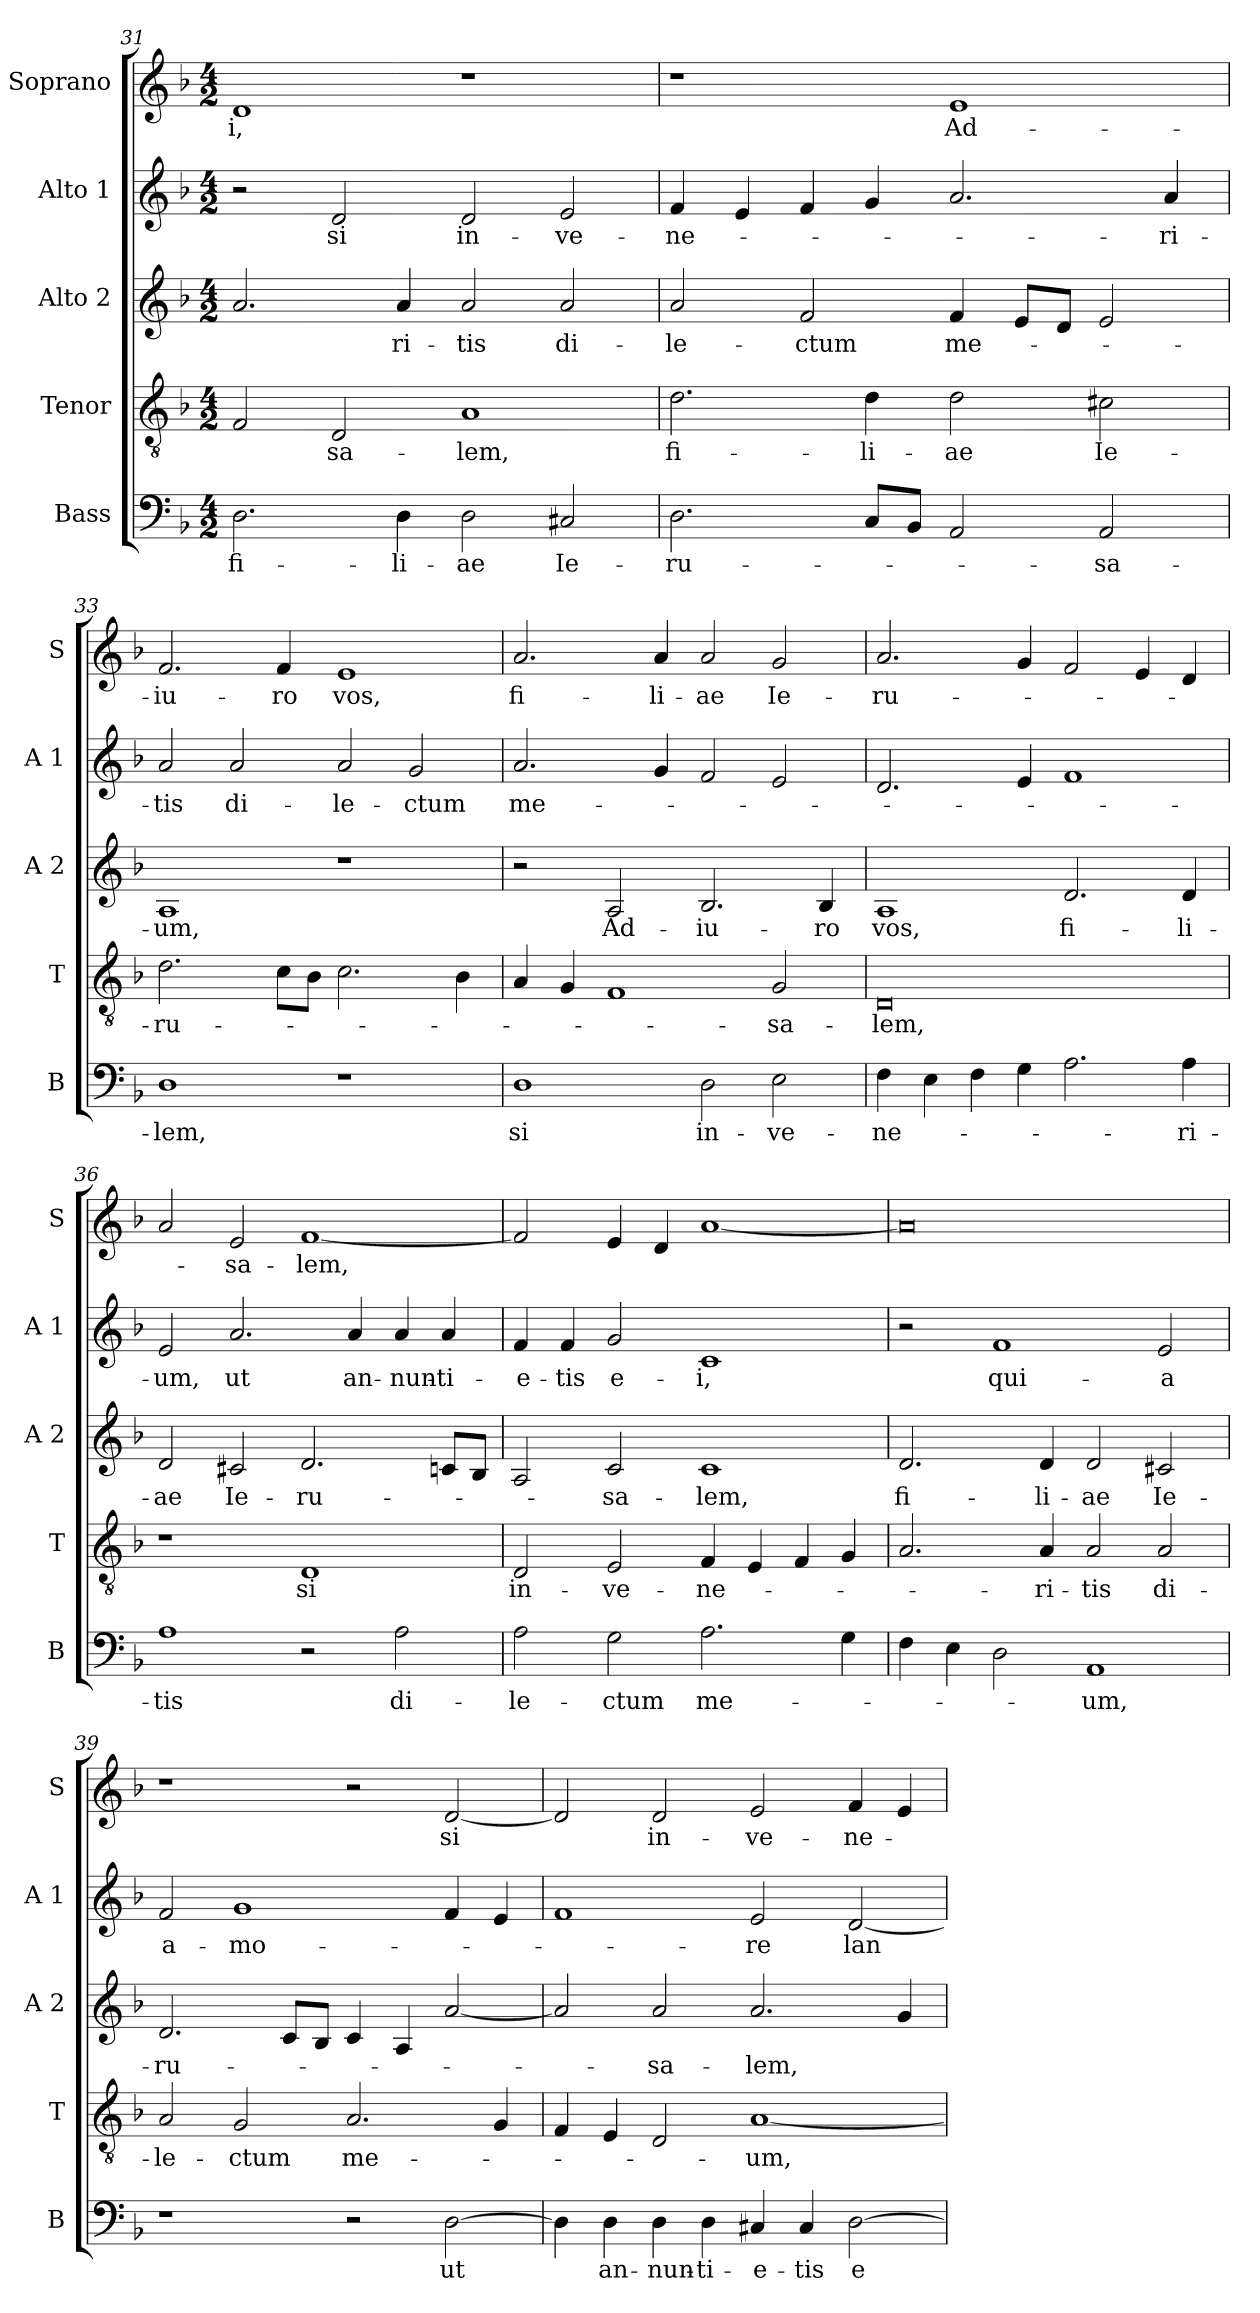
**kern	**text	**kern	**text	**kern	**text	**kern	**text	**kern	**text
*part5	*part5	*part4	*part4	*part3	*part3	*part2	*part2	*part1	*part1
*staff5	*staff5	*staff4	*staff4	*staff3	*staff3	*staff2	*staff2	*staff1	*staff1
*I"Bass	*	*I"Tenor	*	*I"Alto 2	*	*I"Alto 1	*	*I"Soprano	*
*I'B	*	*I'T	*	*I'A 2	*	*I'A 1	*	*I'S	*
!!LO:LB:g=z
*clefF4	*	*clefGv2	*	*clefG2	*	*clefG2	*	*clefG2	*
*k[b-]	*	*k[b-]	*	*k[b-]	*	*k[b-]	*	*k[b-]	*
*F:	*	*F:	*	*F:	*	*F:	*	*F:	*
*M4/2	*	*M4/2	*	*M4/2	*	*M4/2	*	*M4/2	*
=31	=31	=31	=31	=31	=31	=31	=31	=31	=31
!	!LO:LY:b	!	!	!	!	!	!	!	!LO:LY:b
2.D\	fi-	2F/	.	2.a/	.	2r	.	1d	-i,
!	!	!	!LO:LY:b	!	!	!	!LO:LY:b	!	!
.	.	2D/	-sa-	.	.	2d/	si	.	.
!	!LO:LY:b	!	!	!	!LO:LY:b	!	!	!	!
4D\	-li-	.	.	4a/	-ri-	.	.	.	.
!	!LO:LY:b	!	!LO:LY:b	!	!LO:LY:b	!	!LO:LY:b	!	!
2D\	-ae	1A	-lem,	2a/	-tis	2d/	in-	1r	.
!	!LO:LY:b	!	!	!	!LO:LY:b	!	!LO:LY:b	!	!
2C#X/	Ie-	.	.	2a/	di-	2e/	-ve-	.	.
=32	=32	=32	=32	=32	=32	=32	=32	=32	=32
!	!LO:LY:b	!	!LO:LY:b	!	!LO:LY:b	!	!LO:LY:b	!	!
2.D\	-ru-	2.d\	fi-	2a/	-le-	4f/	-ne-	1r	.
.	.	.	.	.	.	4e/	.	.	.
!	!	!	!	!	!LO:LY:b	!	!	!	!
.	.	.	.	2f/	-ctum	4f/	.	.	.
!	!	!	!LO:LY:b	!	!	!	!	!	!
8C/L	.	4d\	-li-	.	.	4g/	.	.	.
8BB-/J	.	.	.	.	.	.	.	.	.
!	!	!	!LO:LY:b	!	!LO:LY:b	!	!	!	!LO:LY:b
2AA/	.	2d\	-ae	4f/	me-	2.a/	.	1e	Ad-
.	.	.	.	8e/L	.	.	.	.	.
.	.	.	.	8d/J	.	.	.	.	.
!	!LO:LY:b	!	!LO:LY:b	!	!	!	!	!	!
2AA/	-sa-	2c#X\	Ie-	2e/	.	.	.	.	.
!	!	!	!	!	!	!	!LO:LY:b	!	!
.	.	.	.	.	.	4a/	-ri-	.	.
=33	=33	=33	=33	=33	=33	=33	=33	=33	=33
!	!LO:LY:b	!	!LO:LY:b	!	!LO:LY:b	!	!LO:LY:b	!	!LO:LY:b
1D	-lem,	2.d\	-ru-	1A	-um,	2a/	-tis	2.f/	-iu-
!	!	!	!	!	!	!	!LO:LY:b	!	!
.	.	.	.	.	.	2a/	di-	.	.
!	!	!	!	!	!	!	!	!	!LO:LY:b
.	.	8c\L	.	.	.	.	.	4f/	-ro
.	.	8B-\J	.	.	.	.	.	.	.
!	!	!	!	!	!	!	!LO:LY:b	!	!LO:LY:b
1r	.	2.c\	.	1r	.	2a/	-le-	1e	vos,
!	!	!	!	!	!	!	!LO:LY:b	!	!
.	.	.	.	.	.	2g/	-ctum	.	.
.	.	4B-\	.	.	.	.	.	.	.
!!LO:PB:g=z
=34	=34	=34	=34	=34	=34	=34	=34	=34	=34
!	!LO:LY:b	!	!	!	!	!	!LO:LY:b	!	!LO:LY:b
1D	si	4A/	.	2r	.	2.a/	me-	2.a/	fi-
.	.	4G/	.	.	.	.	.	.	.
!	!	!	!	!	!LO:LY:b	!	!	!	!
.	.	1F	.	2A/	Ad-	.	.	.	.
!	!	!	!	!	!	!	!	!	!LO:LY:b
.	.	.	.	.	.	4g/	.	4a/	-li-
!	!LO:LY:b	!	!	!	!LO:LY:b	!	!	!	!LO:LY:b
2D\	in-	.	.	2.B-/	-iu-	2f/	.	2a/	-ae
!	!LO:LY:b	!	!LO:LY:b	!	!	!	!	!	!LO:LY:b
2E\	-ve-	2G/	-sa-	.	.	2e/	.	2g/	Ie-
!	!	!	!	!	!LO:LY:b	!	!	!	!
.	.	.	.	4B-/	-ro	.	.	.	.
=35	=35	=35	=35	=35	=35	=35	=35	=35	=35
!	!LO:LY:b	!	!LO:LY:b	!	!LO:LY:b	!	!	!	!LO:LY:b
4F\	-ne-	0D	-lem,	1A	vos,	2.d/	.	2.a/	-ru-
4E\	.	.	.	.	.	.	.	.	.
4F\	.	.	.	.	.	.	.	.	.
4G\	.	.	.	.	.	4e/	.	4g/	.
!	!	!	!	!	!LO:LY:b	!	!	!	!
2.A\	.	.	.	2.d/	fi-	1f	.	2f/	.
.	.	.	.	.	.	.	.	4e/	.
!	!LO:LY:b	!	!	!	!LO:LY:b	!	!	!	!
4A\	-ri-	.	.	4d/	-li-	.	.	4d/	.
=36	=36	=36	=36	=36	=36	=36	=36	=36	=36
!	!LO:LY:b	!	!	!	!LO:LY:b	!	!LO:LY:b	!	!
1A	-tis	1r	.	2d/	-ae	2e/	-um,	2a/	.
!	!	!	!	!	!LO:LY:b	!	!LO:LY:b	!	!LO:LY:b
.	.	.	.	2c#X/	Ie-	2.a/	ut	2e/	-sa-
!	!	!	!LO:LY:b	!	!LO:LY:b	!	!	!	!LO:LY:b
2r	.	1D	si	2.d/	-ru-	.	.	[1f	-lem,
!	!	!	!	!	!	!	!LO:LY:b	!	!
.	.	.	.	.	.	4a/	an-	.	.
!	!LO:LY:b	!	!	!	!	!	!LO:LY:b	!	!
2A\	di-	.	.	.	.	4a/	-nun-	.	.
!	!	!	!	!	!	!	!LO:LY:b	!	!
.	.	.	.	8cn/L	.	4a/	-ti-	.	.
.	.	.	.	8B-/J	.	.	.	.	.
!!LO:LB:g=z
=37	=37	=37	=37	=37	=37	=37	=37	=37	=37
!	!LO:LY:b	!	!LO:LY:b	!	!	!	!LO:LY:b	!	!
2A\	-le-	2D/	in-	2A/	.	4f/	-e-	2f/]	.
!	!	!	!	!	!	!	!LO:LY:b	!	!
.	.	.	.	.	.	4f/	-tis	.	.
!	!LO:LY:b	!	!LO:LY:b	!	!LO:LY:b	!	!LO:LY:b	!	!
2G\	-ctum	2E/	-ve-	2c/	-sa-	2g/	e-	4e/	.
.	.	.	.	.	.	.	.	4d/	.
!	!LO:LY:b	!	!LO:LY:b	!	!LO:LY:b	!	!LO:LY:b	!	!
2.A\	me-	4F/	-ne-	1c	-lem,	1c	-i,	[1a	.
.	.	4E/	.	.	.	.	.	.	.
.	.	4F/	.	.	.	.	.	.	.
4G\	.	4G/	.	.	.	.	.	.	.
=38	=38	=38	=38	=38	=38	=38	=38	=38	=38
!	!	!	!	!	!LO:LY:b	!	!	!	!
4F\	.	2.A/	.	2.d/	fi-	2r	.	0a]	.
4E\	.	.	.	.	.	.	.	.	.
!	!	!	!	!	!	!	!LO:LY:b	!	!
2D\	.	.	.	.	.	1f	qui-	.	.
!	!	!	!LO:LY:b	!	!LO:LY:b	!	!	!	!
.	.	4A/	-ri-	4d/	-li-	.	.	.	.
!	!LO:LY:b	!	!LO:LY:b	!	!LO:LY:b	!	!	!	!
1AA	-um,	2A/	-tis	2d/	-ae	.	.	.	.
!	!	!	!LO:LY:b	!	!LO:LY:b	!	!LO:LY:b	!	!
.	.	2A/	di-	2c#X/	Ie-	2e/	-a	.	.
=39	=39	=39	=39	=39	=39	=39	=39	=39	=39
!	!	!	!LO:LY:b	!	!LO:LY:b	!	!LO:LY:b	!	!
1r	.	2A/	-le-	2.d/	-ru-	2f/	a-	1r	.
!	!	!	!LO:LY:b	!	!	!	!LO:LY:b	!	!
.	.	2G/	-ctum	.	.	1g	-mo-	.	.
.	.	.	.	8c/L	.	.	.	.	.
.	.	.	.	8B-/J	.	.	.	.	.
!	!	!	!LO:LY:b	!	!	!	!	!	!
2r	.	2.A/	me-	4c/	.	.	.	2r	.
.	.	.	.	4A/	.	.	.	.	.
!	!LO:LY:b	!	!	!	!	!	!	!	!LO:LY:b
[2D\	ut	.	.	[2a/	.	4f/	.	[2d/	si
.	.	4G/	.	.	.	4e/	.	.	.
!!LO:LB:g=z
=40	=40	=40	=40	=40	=40	=40	=40	=40	=40
4D\]	.	4F/	.	2a/]	.	1f	.	2d/]	.
!	!LO:LY:b	!	!	!	!	!	!	!	!
4D\	an-	4E/	.	.	.	.	.	.	.
!	!LO:LY:b	!	!	!	!LO:LY:b	!	!	!	!LO:LY:b
4D\	-nun-	2D/	.	2a/	-sa-	.	.	2d/	in-
!	!LO:LY:b	!	!	!	!	!	!	!	!
4D\	-ti-	.	.	.	.	.	.	.	.
!	!LO:LY:b	!	!LO:LY:b	!	!LO:LY:b	!	!LO:LY:b	!	!LO:LY:b
4C#X/	-e-	[1A	-um,	2.a/	-lem,	2e/	-re	2e/	-ve-
!	!LO:LY:b	!	!	!	!	!	!	!	!
4C#/	-tis	.	.	.	.	.	.	.	.
!	!LO:LY:b	!	!	!	!	!	!LO:LY:b	!	!LO:LY:b
[2D\	e-	.	.	.	.	[2d/	lan-	4f/	-ne-
.	.	.	.	4g/	.	.	.	4e/	.
=	=	=	=	=	=	=	=	=	=
*-	*-	*-	*-	*-	*-	*-	*-	*-	*-
